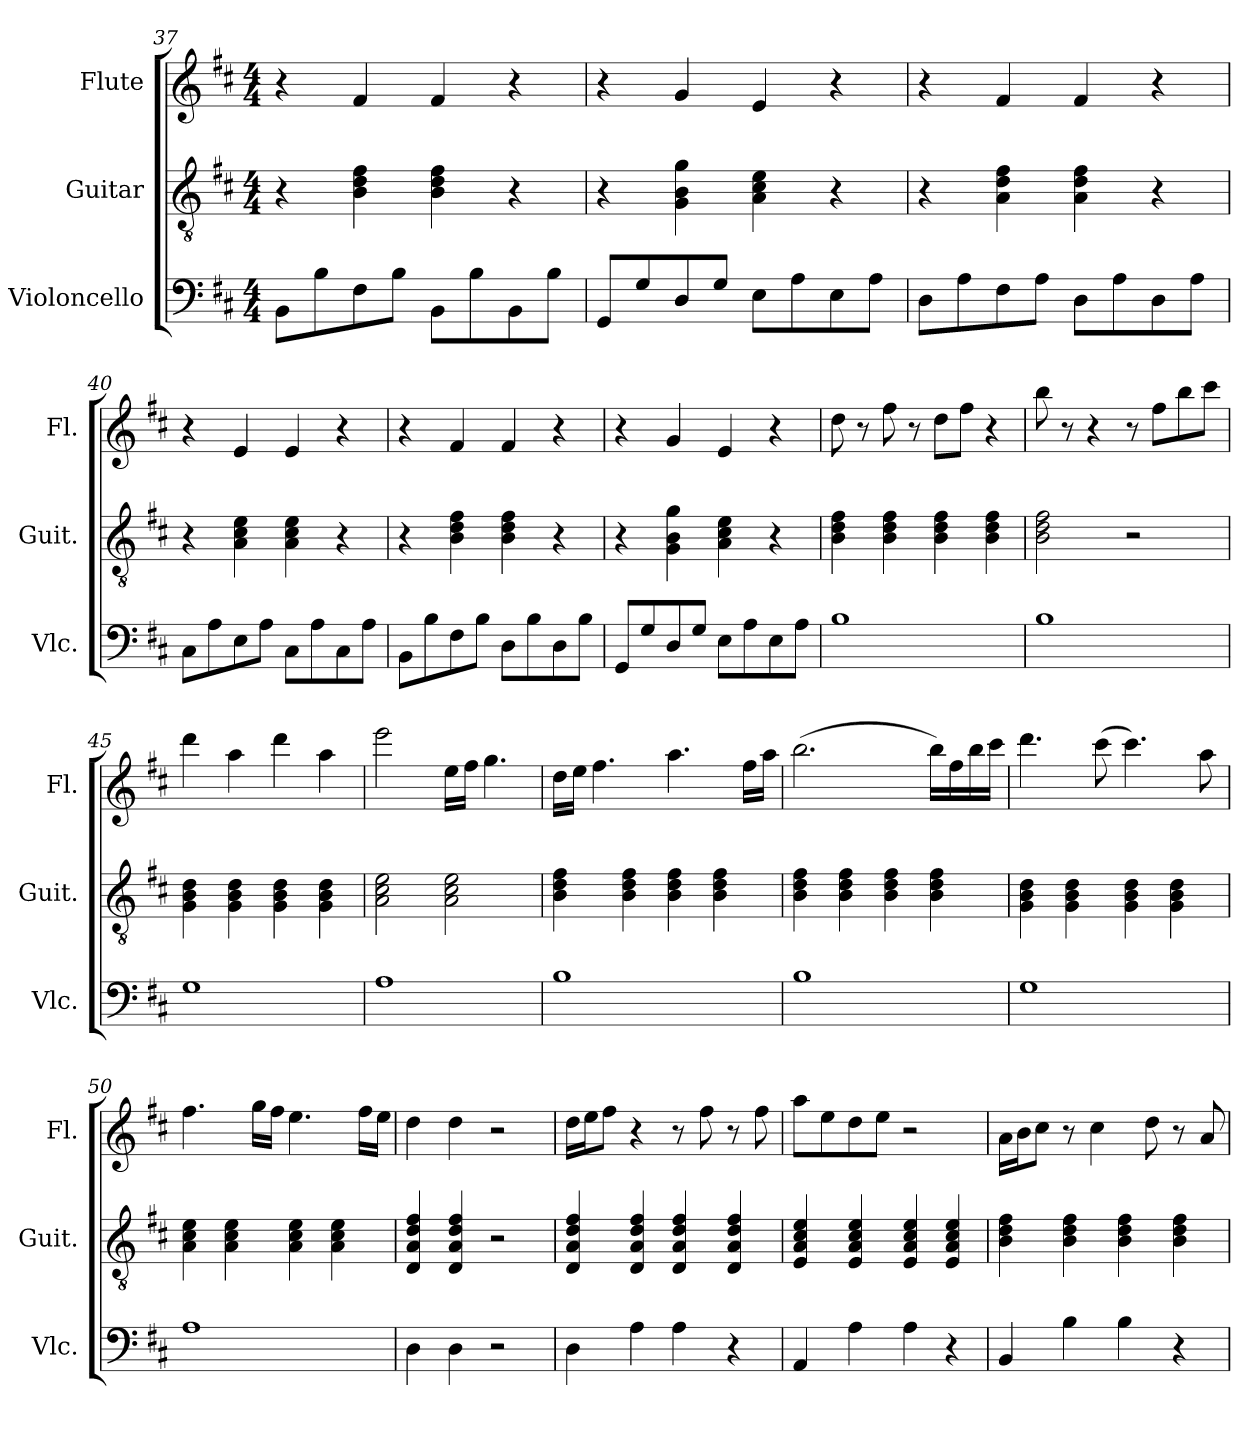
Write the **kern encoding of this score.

**kern	**kern	**kern
*part3	*part2	*part1
*staff3	*staff2	*staff1
*I"Violoncello	*I"Guitar	*I"Flute
*I'Vlc.	*I'Guit.	*I'Fl.
*clefF4	*clefGv2	*clefG2
*k[f#c#]	*k[f#c#]	*k[f#c#]
*M4/4	*M4/4	*M4/4
=37	=37	=37
8BB\L	4r	4r
8B\	.	.
8F#\	4B\ 4d\ 4f#\	4f#/
8B\J	.	.
8BB\L	4B\ 4d\ 4f#\	4f#/
8B\	.	.
8BB\	4r	4r
8B\J	.	.
=38	=38	=38
8GG/L	4r	4r
8G/	.	.
8D/	4G\ 4B\ 4g\	4g/
8G/J	.	.
8E\L	4A\ 4c#\ 4e\	4e/
8A\	.	.
8E\	4r	4r
8A\J	.	.
!!LO:PB:g=z
=39	=39	=39
8D\L	4r	4r
8A\	.	.
8F#\	4A\ 4d\ 4f#\	4f#/
8A\J	.	.
8D\L	4A\ 4d\ 4f#\	4f#/
8A\	.	.
8D\	4r	4r
8A\J	.	.
=40	=40	=40
8C#\L	4r	4r
8A\	.	.
8E\	4A\ 4c#\ 4e\	4e/
8A\J	.	.
8C#\L	4A\ 4c#\ 4e\	4e/
8A\	.	.
8C#\	4r	4r
8A\J	.	.
=41	=41	=41
8BB\L	4r	4r
8B\	.	.
8F#\	4B\ 4d\ 4f#\	4f#/
8B\J	.	.
8D\L	4B\ 4d\ 4f#\	4f#/
8B\	.	.
8D\	4r	4r
8B\J	.	.
=42	=42	=42
8GG/L	4r	4r
8G/	.	.
8D/	4G\ 4B\ 4g\	4g/
8G/J	.	.
8E\L	4A\ 4c#\ 4e\	4e/
8A\	.	.
8E\	4r	4r
8A\J	.	.
=43	=43	=43
1B	4B\ 4d\ 4f#\	8dd\
.	.	8r
.	4B\ 4d\ 4f#\	8ff#\
.	.	8r
.	4B\ 4d\ 4f#\	8dd\L
.	.	8ff#\J
.	4B\ 4d\ 4f#\	4r
!!LO:LB:g=z
=44	=44	=44
1B	2B\ 2d\ 2f#\	8bb\
.	.	8r
.	.	4r
.	2r	8r
.	.	8ff#\L
.	.	8bb\
.	.	8ccc#\J
=45	=45	=45
1G	4G\ 4B\ 4d\	4ddd\
.	4G\ 4B\ 4d\	4aa\
.	4G\ 4B\ 4d\	4ddd\
.	4G\ 4B\ 4d\	4aa\
=46	=46	=46
1A	2A\ 2c#\ 2e\	2eee\
.	2A\ 2c#\ 2e\	16ee\LL
.	.	16ff#\JJ
.	.	4.gg\
=47	=47	=47
1B	4B\ 4d\ 4f#\	16dd\LL
.	.	16ee\JJ
.	.	4.ff#\
.	4B\ 4d\ 4f#\	.
.	4B\ 4d\ 4f#\	4.aa\
.	4B\ 4d\ 4f#\	.
.	.	16ff#\LL
.	.	16aa\JJ
=48	=48	=48
1B	4B\ 4d\ 4f#\	(2.bb\
.	4B\ 4d\ 4f#\	.
.	4B\ 4d\ 4f#\	.
.	4B\ 4d\ 4f#\	16bb\LL)
.	.	16ff#\
.	.	16bb\
.	.	16ccc#\JJ
=49	=49	=49
1G	4G\ 4B\ 4d\	4.ddd\
.	4G\ 4B\ 4d\	.
.	.	(8ccc#\
.	4G\ 4B\ 4d\	4.ccc#\)
.	4G\ 4B\ 4d\	.
.	.	8aa\
!!LO:LB:g=z
=50	=50	=50
1A	4A\ 4c#\ 4e\	4.ff#\
.	4A\ 4c#\ 4e\	.
.	.	16gg\LL
.	.	16ff#\JJ
.	4A\ 4c#\ 4e\	4.ee\
.	4A\ 4c#\ 4e\	.
.	.	16ff#\LL
.	.	16ee\JJ
=51	=51	=51
4D\	4D/ 4A/ 4d/ 4f#/	4dd\
4D\	4D/ 4A/ 4d/ 4f#/	4dd\
2r	2r	2r
=52	=52	=52
4D\	4D/ 4A/ 4d/ 4f#/	16dd\LL
.	.	16ee\J
.	.	8ff#\J
4A\	4D/ 4A/ 4d/ 4f#/	4r
4A\	4D/ 4A/ 4d/ 4f#/	8r
.	.	8ff#\
4r	4D/ 4A/ 4d/ 4f#/	8r
.	.	8ff#\
=53	=53	=53
4AA/	4E/ 4A/ 4c#/ 4e/	8aa\L
.	.	8ee\
4A\	4E/ 4A/ 4c#/ 4e/	8dd\
.	.	8ee\J
4A\	4E/ 4A/ 4c#/ 4e/	2r
4r	4E/ 4A/ 4c#/ 4e/	.
=54	=54	=54
4BB/	4B\ 4d\ 4f#\	16a\LL
.	.	16b\J
.	.	8cc#\J
4B\	4B\ 4d\ 4f#\	8r
.	.	4cc#\
4B\	4B\ 4d\ 4f#\	.
.	.	8dd\
4r	4B\ 4d\ 4f#\	8r
.	.	8a/
=	=	=
*-	*-	*-
